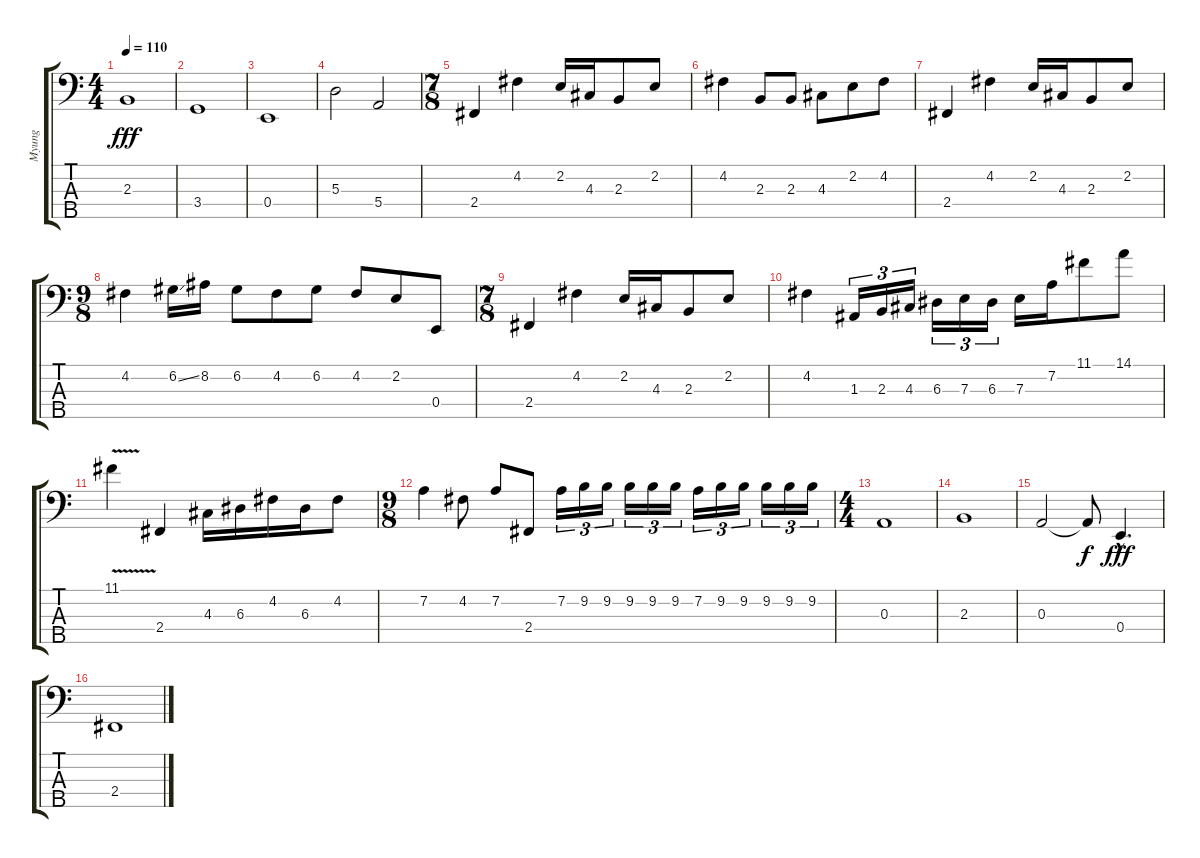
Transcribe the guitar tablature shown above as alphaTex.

\track ("Myung" "Myung") {instrument electricbassfinger}
\staff {score tabs}
\tuning (G2 D2 A1 E1 B0) {hide}
\ts (4 4)
\tempo 110
\clef f4
\ks c
2.3.1{dy fff} |
3.4.1 |
0.4.1 |
5.3.2 5.4.2 |
\ts (7 8)
2.4.4 4.2.4 2.2.16 4.3.16 2.3.8 2.2.8 |
4.2.4 2.3.8 2.3.8 4.3.8 2.2.8 4.2.8 |
2.4.4 4.2.4 2.2.16 4.3.16 2.3.8 2.2.8 |
\ts (9 8)
4.2.4 6.2{ss}.16 8.2.16 6.2.8 4.2.8 6.2.8 4.2.8 2.2.8 0.4.8 |
\ts (7 8)
2.4.4 4.2.4 2.2.16 4.3.16 2.3.8 2.2.8 |
4.2.4 1.3.16{tu (3 2)} 2.3.16{tu (3 2)} 4.3.16{tu (3 2)} 6.3.16{tu (3 2)} 7.3.16{tu (3 2)} 6.3.16{tu (3 2)} 7.3.16 7.2.16 11.1.8 14.1.8 |
11.1{v}.4 2.4.4 4.3.16 6.3.16 4.2.16 6.3.16 4.2.8 |
\ts (9 8)
7.2.4 4.2.8 7.2.8 2.4.8 7.2.16{tu (3 2)} 9.2.16{tu (3 2)} 9.2.16{tu (3 2)} 9.2.16{tu (3 2)} 9.2.16{tu (3 2)} 9.2.16{tu (3 2)} 7.2.16{tu (3 2)} 9.2.16{tu (3 2)} 9.2.16{tu (3 2)} 9.2.16{tu (3 2)} 9.2.16{tu (3 2)} 9.2.16{tu (3 2)} |
\ts (4 4)
0.3.1 |
2.3.1 |
0.3.2 0.3{t}.8{dy f} 0.4{hac}.4{d dy fff} |
2.4.1
